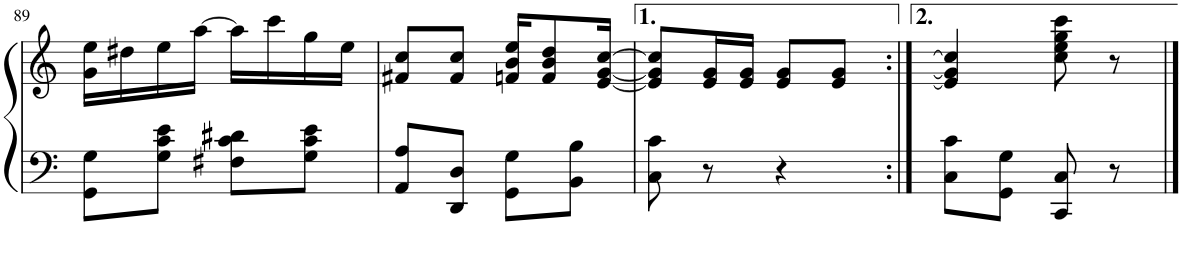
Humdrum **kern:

**kern	**kern
*part1	*part1
*staff2	*staff1
*I"Piano	*
*I'Pno.	*
!!LO:PB:g=z
*clefF4	*clefG2
*k[]	*k[]
*M2/4	*M2/4
=89	=89
8GG\ 8G\L	16g\ 16ee\LL
.	16dd#X\
8G\ 8c\ 8e\J	16ee\
.	[16aa\JJ
8F#X\ 8c\ 8d#X\L	16aa\LL]
.	16ccc\
8G\ 8c\ 8e\J	16gg\
.	16ee\JJ
=90	=90
8AA/ 8A/L	8f#X/ 8cc/L
8DD/ 8D/J	8f#/ 8cc/J
8GG\ 8G\L	16fn/ 16b/ 16ee/KL
.	8f/ 8b/ 8dd/
8BB\ 8B\J	.
.	[16e/ [16g/ [16cc/Jk
=91	=91
8C\ 8c\	8e/] 8g/] 8cc/]L
8r	16e/ 16g/L
.	16e/ 16g/JJ
4r	8e/ 8g/L
.	8e/ 8g/J
=92:|!	=92:|!
.	[8qe [8qg [8qcc
8C\ 8c\L	4e/] 4g/] 4cc/]
8GG\ 8G\J	.
8CC/ 8C/	8cc\ 8ee\ 8gg\ 8ccc\
8r	8r
==	==
*-	*-
